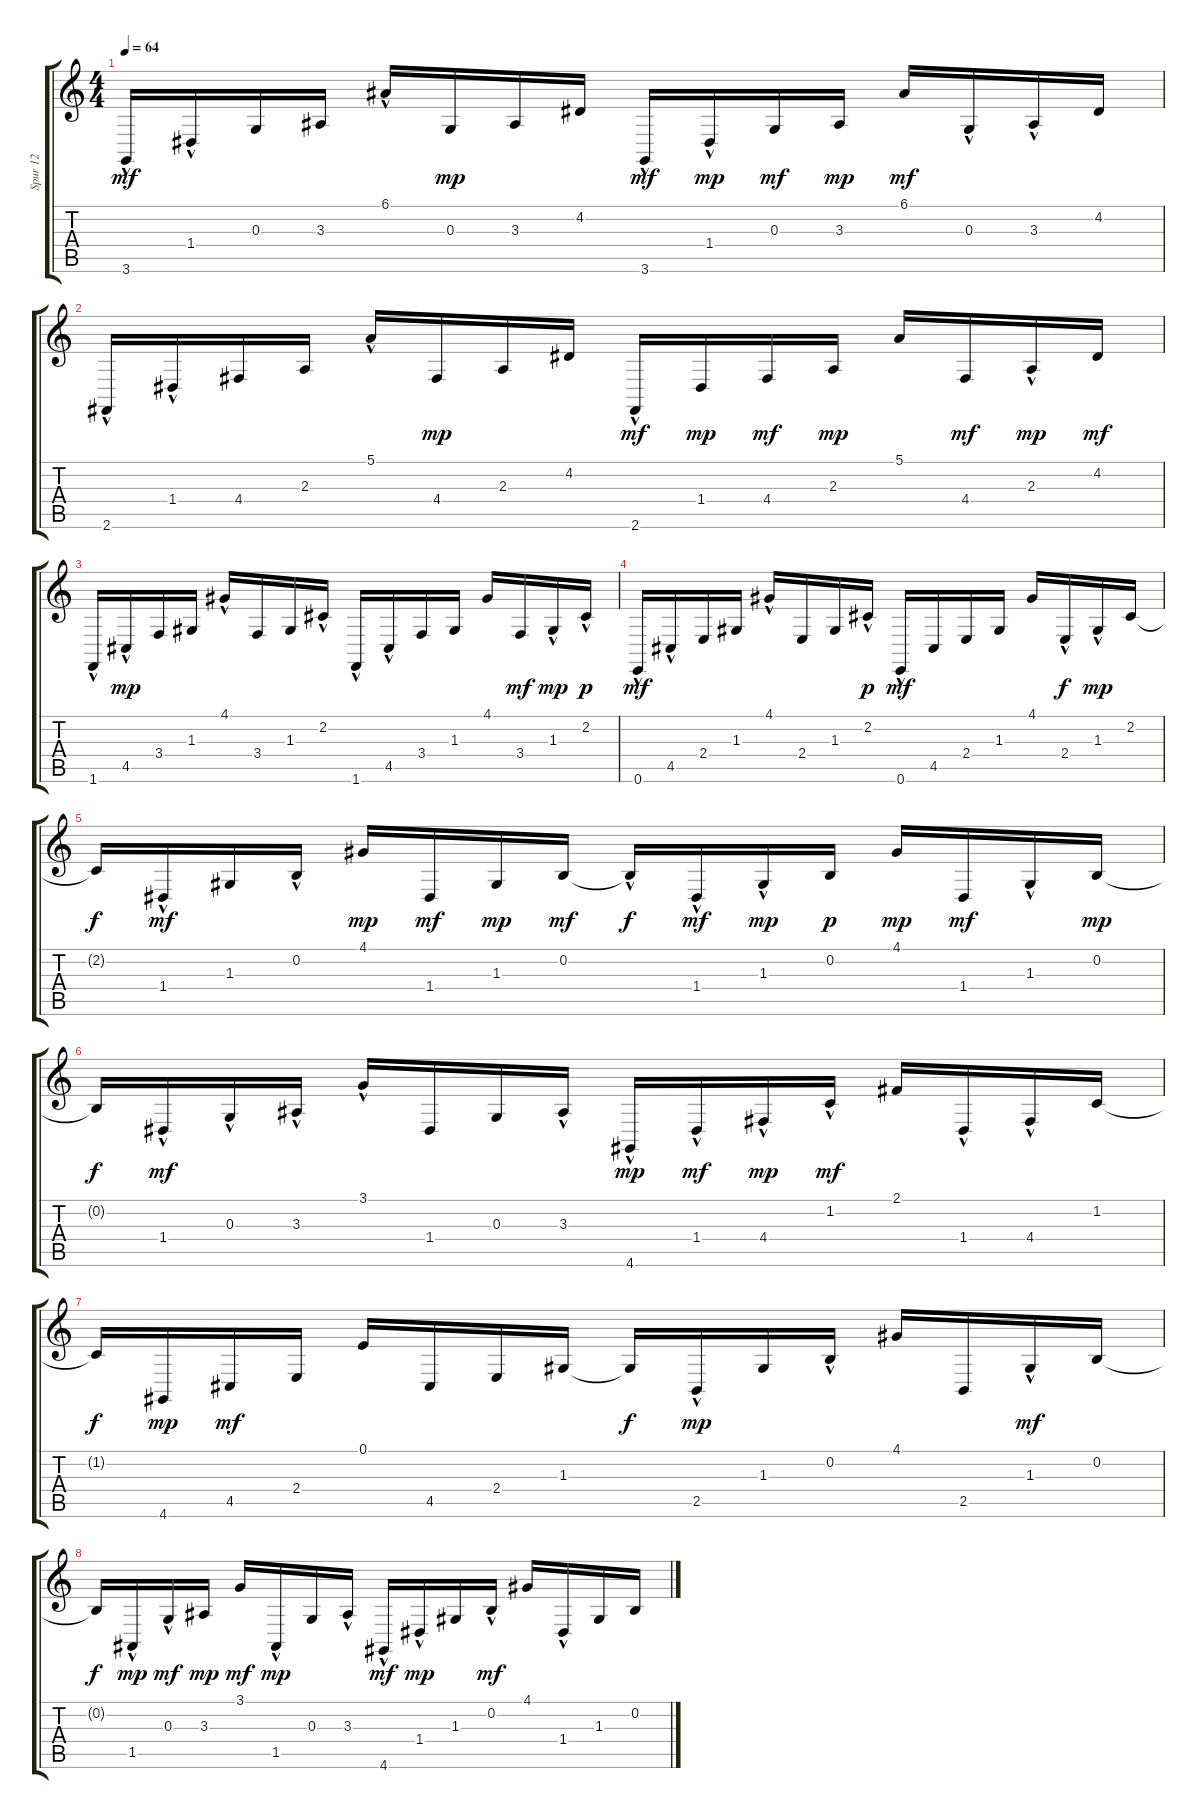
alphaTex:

\track ("Spur 12" "Spur 12") {instrument brightacousticpiano}
\staff {score tabs}
\tuning (E4 B3 G3 D3 A2 E2) {hide}
\ts (4 4)
\tempo 64
\clef g2
\ks c
3.6{hac}.16{dy mf} 1.4{hac}.16 0.3.16 3.3.16 6.1{hac}.16 0.3.16{dy mp} 3.3.16 4.2.16 3.6{hac}.16{dy mf} 1.4{hac}.16{dy mp} 0.3.16{dy mf} 3.3.16{dy mp} 6.1.16{dy mf} 0.3{hac}.16 3.3{hac}.16 4.2.16 |
2.6{hac}.16 1.4{hac}.16 4.4.16 2.3.16 5.1{hac}.16 4.4.16{dy mp} 2.3.16 4.2.16 2.6{hac}.16{dy mf} 1.4.16{dy mp} 4.4.16{dy mf} 2.3.16{dy mp} 5.1.16 4.4.16{dy mf} 2.3{hac}.16{dy mp} 4.2.16{dy mf} |
1.6{hac}.16 4.5{hac}.16{dy mp} 3.4.16 1.3.16 4.1{hac}.16 3.4.16 1.3.16 2.2{hac}.16 1.6{hac}.16 4.5{hac}.16 3.4.16 1.3.16 4.1.16 3.4.16{dy mf} 1.3{hac}.16{dy mp} 2.2{hac}.16{dy p} |
0.6{hac}.16{dy mf} 4.5{hac}.16 2.4.16 1.3.16 4.1{hac}.16 2.4.16 1.3.16 2.2{hac}.16{dy p} 0.6{hac}.16{dy mf} 4.5.16 2.4.16 1.3.16 4.1.16 2.4{hac}.16{dy f} 1.3{hac}.16{dy mp} 2.2.16 |
2.2{t}.16{dy f} 1.4{hac}.16{dy mf} 1.3.16 0.2{hac}.16 4.1.16{dy mp} 1.4.16{dy mf} 1.3.16{dy mp} 0.2.16{dy mf} 0.2{hac t}.16{dy f} 1.4{hac}.16{dy mf} 1.3{hac}.16{dy mp} 0.2.16{dy p} 4.1.16{dy mp} 1.4.16{dy mf} 1.3{hac}.16 0.2.16{dy mp} |
0.2{t}.16{dy f} 1.4{hac}.16{dy mf} 0.3{hac}.16 3.3{hac}.16 3.1{hac}.16 1.4.16 0.3.16 3.3{hac}.16 4.6{hac}.16{dy mp} 1.4{hac}.16{dy mf} 4.4{hac}.16{dy mp} 1.2{hac}.16{dy mf} 2.1.16 1.4{hac}.16 4.4{hac}.16 1.2.16 |
1.2{t}.16{dy f} 4.6.16{dy mp} 4.5.16{dy mf} 2.4.16 0.1.16 4.5.16 2.4.16 1.3.16 1.3{t}.16{dy f} 2.5{hac}.16{dy mp} 1.3.16 0.2{hac}.16 4.1.16 2.5.16 1.3{hac}.16{dy mf} 0.2.16 |
0.2{t}.16{dy f} 1.5{hac}.16{dy mp} 0.3{hac}.16{dy mf} 3.3.16{dy mp} 3.1.16{dy mf} 1.5{hac}.16{dy mp} 0.3.16 3.3{hac}.16 4.6{hac}.16{dy mf} 1.4{hac}.16{dy mp} 1.3.16 0.2{hac}.16{dy mf} 4.1.16 1.4{hac}.16 1.3.16 0.2.16
